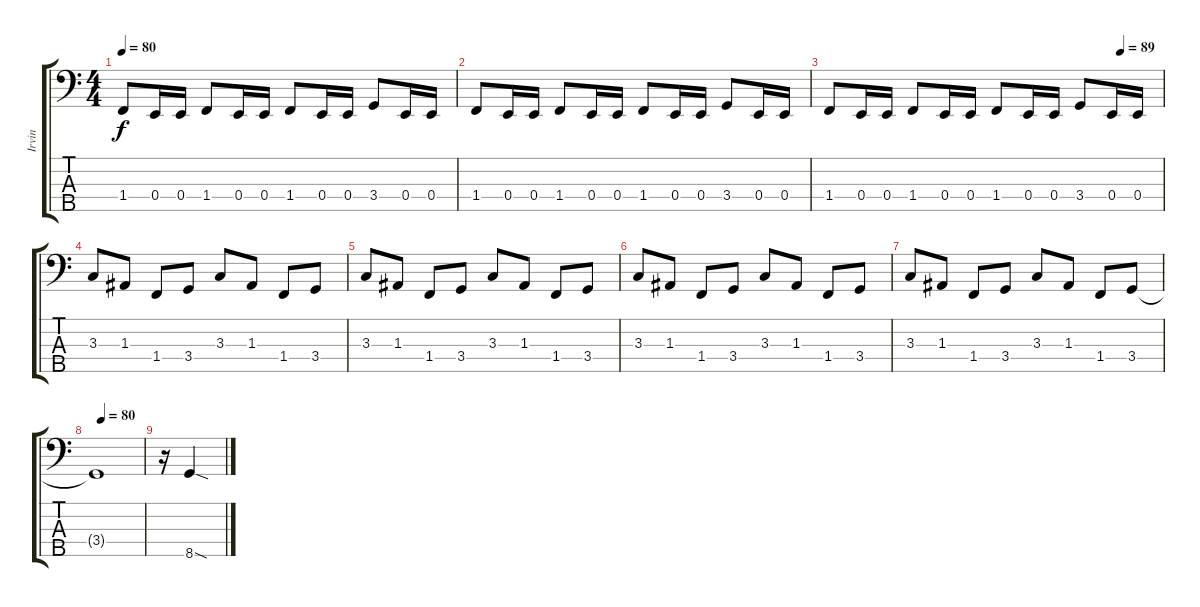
\track ("Irvin" "Irvin") {instrument slapbass1 bank 4}
\staff {score tabs}
\tuning (G2 D2 A1 E1 B0) {hide}
\ts (4 4)
\tempo 80
\clef f4
\ks c
1.4.8{dy f} 0.4.16 0.4.16 1.4.8 0.4.16 0.4.16 1.4.8 0.4.16 0.4.16 3.4.8 0.4.16 0.4.16 |
1.4.8 0.4.16 0.4.16 1.4.8 0.4.16 0.4.16 1.4.8 0.4.16 0.4.16 3.4.8 0.4.16 0.4.16 |
\tempo (89 0.875)
1.4.8 0.4.16 0.4.16 1.4.8 0.4.16 0.4.16 1.4.8 0.4.16 0.4.16 3.4.8 0.4.16 0.4.16 |
3.3.8 1.3.8 1.4.8 3.4.8 3.3.8 1.3.8 1.4.8 3.4.8 |
3.3.8 1.3.8 1.4.8 3.4.8 3.3.8 1.3.8 1.4.8 3.4.8 |
3.3.8 1.3.8 1.4.8 3.4.8 3.3.8 1.3.8 1.4.8 3.4.8 |
3.3.8 1.3.8 1.4.8 3.4.8 3.3.8 1.3.8 1.4.8 3.4.8 |
\tempo (80 0.125)
3.4{t}.1 |
r.16 8.5{sod}.4
